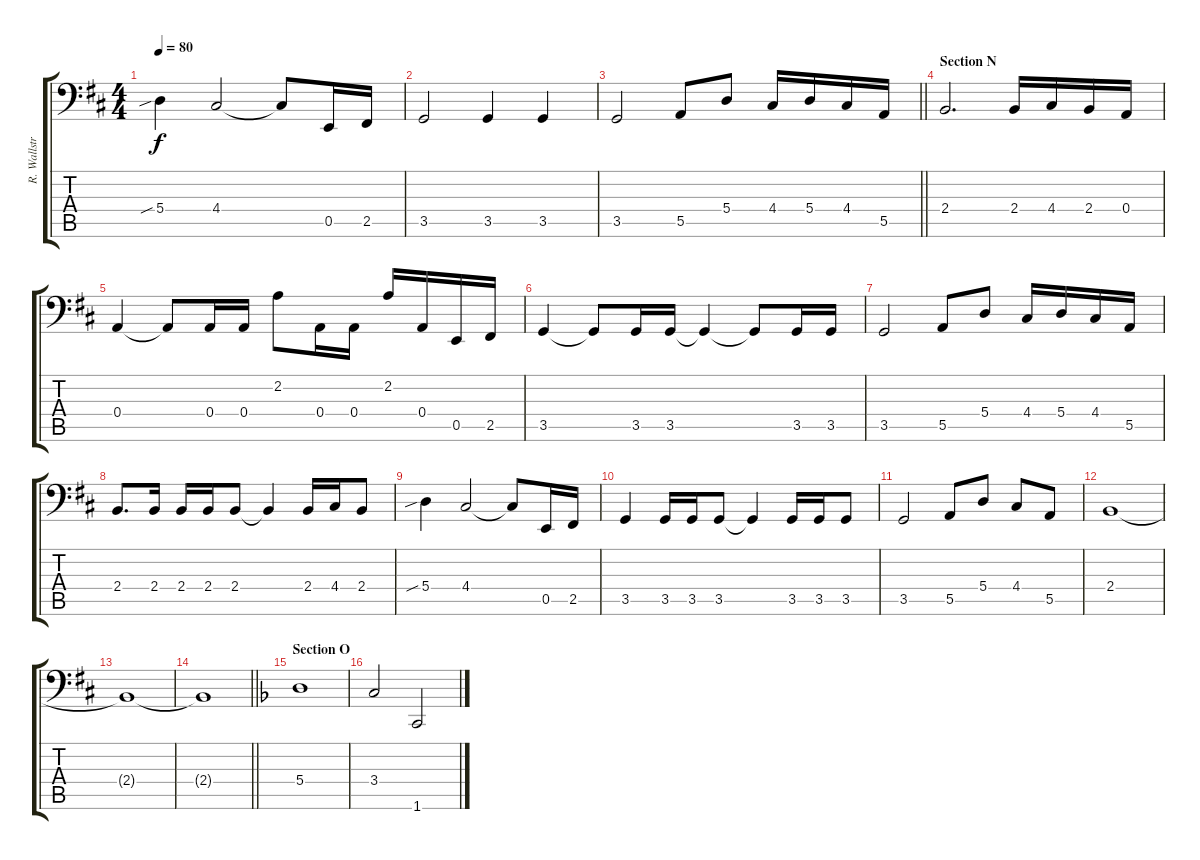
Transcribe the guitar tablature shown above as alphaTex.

\track ("R. Wallström (Bass)" "R. Wallstr") {instrument electricbassfinger}
\staff {score tabs}
\tuning (C3 G2 D2 A1 E1 B0) {hide}
\ts (4 4)
\tempo 80
\clef f4
\ks bminor
5.4{sib}.4{dy f} 4.4.2 4.4{t}.8 0.5.16 2.5.16 |
3.5.2 3.5.4 3.5.4 |
\barLineRight lightlight
3.5.2 5.5.8 5.4.8 4.4.16 5.4.16 4.4.16 5.5.16 |
\section ("" "Section N")
2.4.2{d} 2.4.16 4.4.16 2.4.16 0.4.16 |
0.4.4 0.4{t}.8 0.4.16 0.4.16 2.2.8 0.4.16 0.4.16 2.2.16 0.4.16 0.5.16 2.5.16 |
3.5.4 3.5{t}.8 3.5.16 3.5.16 3.5{t}.4 3.5{t}.8 3.5.16 3.5.16 |
3.5.2 5.5.8 5.4.8 4.4.16 5.4.16 4.4.16 5.5.16 |
2.4.8{d} 2.4.16 2.4.16 2.4.16 2.4.8 2.4{t}.4 2.4.16 4.4.16 2.4.8 |
5.4{sib}.4 4.4.2 4.4{t}.8 0.5.16 2.5.16 |
3.5.4 3.5.16 3.5.16 3.5.8 3.5{t}.4 3.5.16 3.5.16 3.5.8 |
3.5.2 5.5.8 5.4.8 4.4.8 5.5.8 |
2.4.1 |
2.4{t}.1 |
\barLineRight lightlight
2.4{t}.1 |
\section ("" "Section O")
\ks dminor
5.4.1 |
3.4.2 1.6.2
